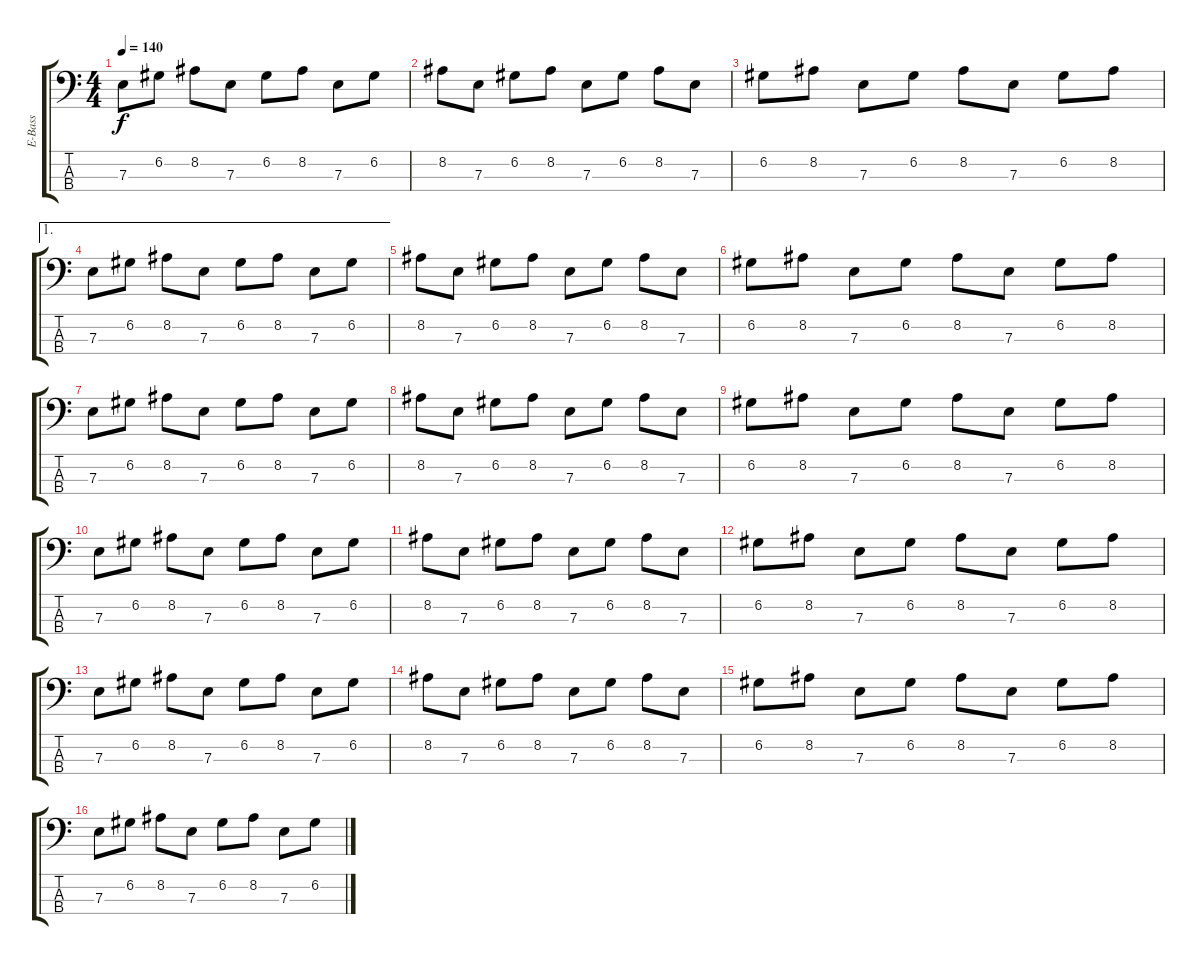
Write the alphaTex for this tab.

\track ("E-Bass" "E-Bass") {instrument electricbassfinger}
\staff {score tabs}
\tuning (G2 D2 A1 E1) {hide}
\ts (4 4)
\tempo 140
\clef f4
\ks c
7.3.8{dy f} 6.2.8 8.2.8 7.3.8 6.2.8 8.2.8 7.3.8 6.2.8 |
8.2.8 7.3.8 6.2.8 8.2.8 7.3.8 6.2.8 8.2.8 7.3.8 |
6.2.8 8.2.8 7.3.8 6.2.8 8.2.8 7.3.8 6.2.8 8.2.8 |
\ae 1
7.3.8 6.2.8 8.2.8 7.3.8 6.2.8 8.2.8 7.3.8 6.2.8 |
8.2.8 7.3.8 6.2.8 8.2.8 7.3.8 6.2.8 8.2.8 7.3.8 |
6.2.8 8.2.8 7.3.8 6.2.8 8.2.8 7.3.8 6.2.8 8.2.8 |
7.3.8 6.2.8 8.2.8 7.3.8 6.2.8 8.2.8 7.3.8 6.2.8 |
8.2.8 7.3.8 6.2.8 8.2.8 7.3.8 6.2.8 8.2.8 7.3.8 |
6.2.8 8.2.8 7.3.8 6.2.8 8.2.8 7.3.8 6.2.8 8.2.8 |
7.3.8 6.2.8 8.2.8 7.3.8 6.2.8 8.2.8 7.3.8 6.2.8 |
8.2.8 7.3.8 6.2.8 8.2.8 7.3.8 6.2.8 8.2.8 7.3.8 |
6.2.8 8.2.8 7.3.8 6.2.8 8.2.8 7.3.8 6.2.8 8.2.8 |
7.3.8 6.2.8 8.2.8 7.3.8 6.2.8 8.2.8 7.3.8 6.2.8 |
8.2.8 7.3.8 6.2.8 8.2.8 7.3.8 6.2.8 8.2.8 7.3.8 |
6.2.8 8.2.8 7.3.8 6.2.8 8.2.8 7.3.8 6.2.8 8.2.8 |
7.3.8 6.2.8 8.2.8 7.3.8 6.2.8 8.2.8 7.3.8 6.2.8
